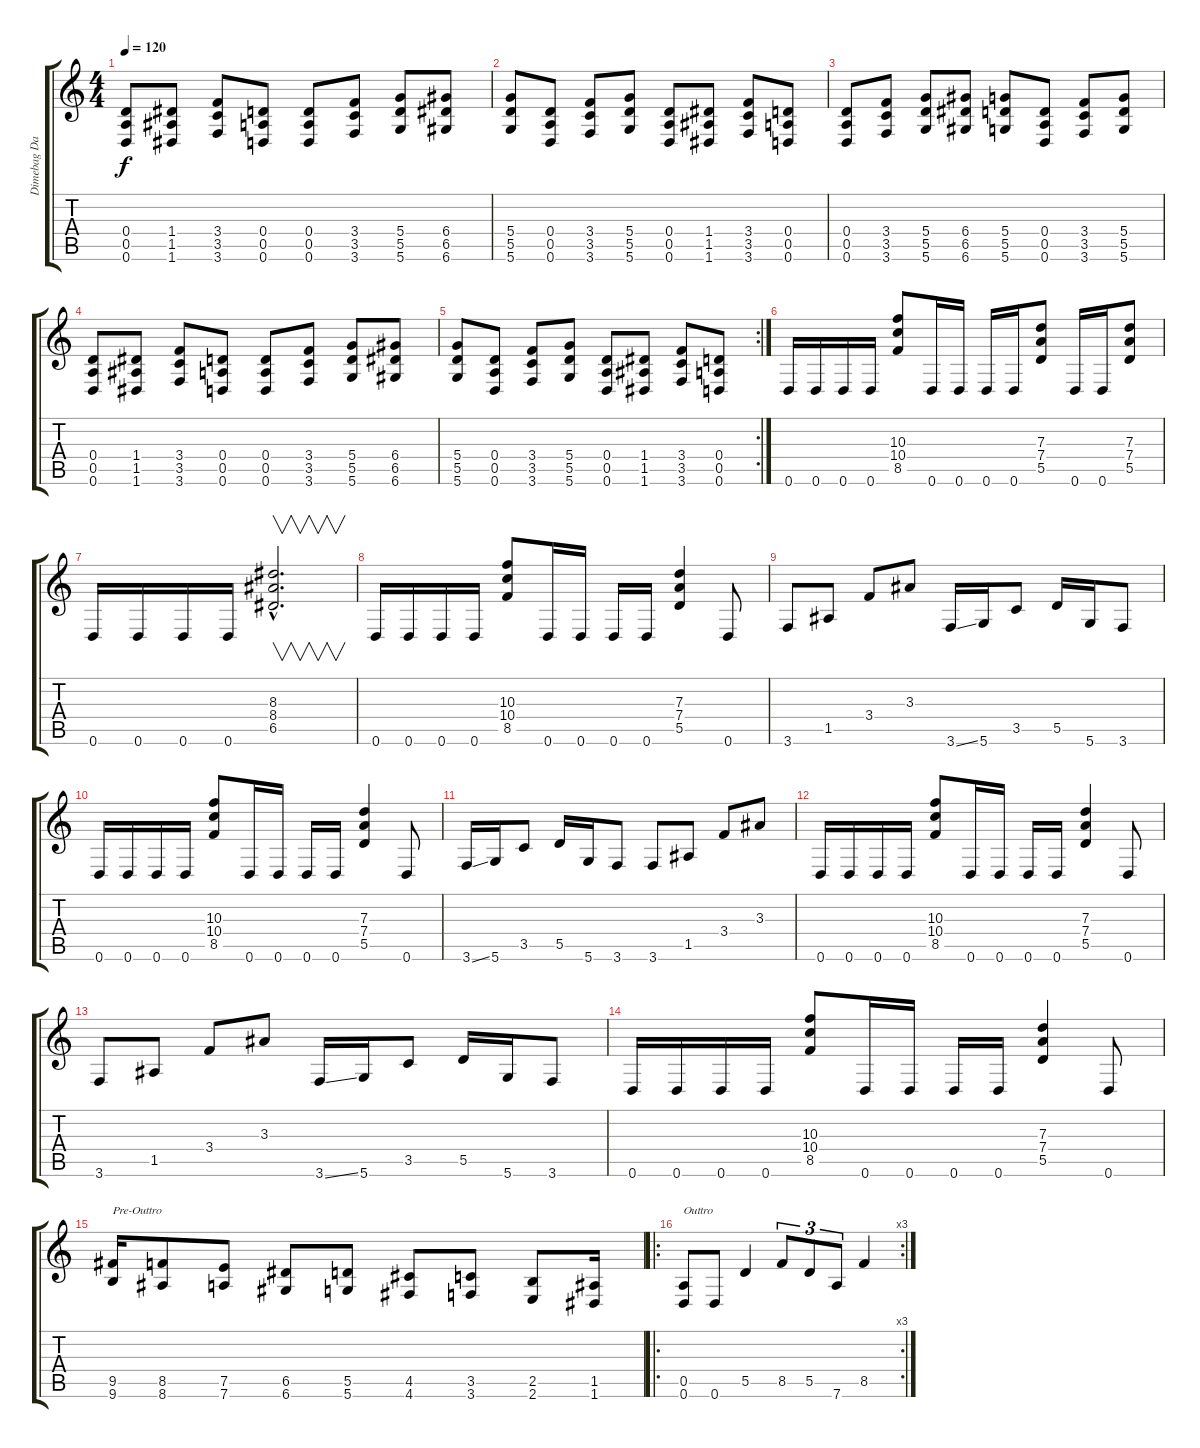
\track ("Dimebag Darrel" "Dimebag Da") {instrument distortionguitar}
\staff {score tabs}
\tuning (E4 B3 G3 D3 A2 D2) {hide}
\ts (4 4)
\tempo 120
\clef g2
\ks c
(0.4 0.5 0.6).8{dy f} (1.4 1.5 1.6).8 (3.4 3.5 3.6).8 (0.4 0.5 0.6).8 (0.4 0.5 0.6).8 (3.4 3.5 3.6).8 (5.4 5.5 5.6).8 (6.4 6.5 6.6).8 |
(5.4 5.5 5.6).8 (0.4 0.5 0.6).8 (3.4 3.5 3.6).8 (5.4 5.5 5.6).8 (0.4 0.5 0.6).8 (1.4 1.5 1.6).8 (3.4 3.5 3.6).8 (0.4 0.5 0.6).8 |
(0.4 0.5 0.6).8 (3.4 3.5 3.6).8 (5.4 5.5 5.6).8 (6.4 6.5 6.6).8 (5.4 5.5 5.6).8 (0.4 0.5 0.6).8 (3.4 3.5 3.6).8 (5.4 5.5 5.6).8 |
(0.4 0.5 0.6).8 (1.4 1.5 1.6).8 (3.4 3.5 3.6).8 (0.4 0.5 0.6).8 (0.4 0.5 0.6).8 (3.4 3.5 3.6).8 (5.4 5.5 5.6).8 (6.4 6.5 6.6).8 |
\rc 2
(5.4 5.5 5.6).8 (0.4 0.5 0.6).8 (3.4 3.5 3.6).8 (5.4 5.5 5.6).8 (0.4 0.5 0.6).8 (1.4 1.5 1.6).8 (3.4 3.5 3.6).8 (0.4 0.5 0.6).8 |
0.6.16 0.6.16 0.6.16 0.6.16 (10.3 10.4 8.5).8 0.6.16 0.6.16 0.6.16 0.6.16 (7.3 7.4 5.5).8 0.6.16 0.6.16 (7.3 7.4 5.5).8 |
0.6.16 0.6.16 0.6.16 0.6.16 (8.3{hac} 8.4{hac} 6.5{hac}).2{v d} |
0.6.16 0.6.16 0.6.16 0.6.16 (10.3 10.4 8.5).8 0.6.16 0.6.16 0.6.16 0.6.16 (7.3 7.4 5.5).4 0.6.8 |
3.6.8 1.5.8 3.4.8 3.3.8 3.6{ss}.16 5.6.16 3.5.8 5.5.16 5.6.16 3.6.8 |
0.6.16 0.6.16 0.6.16 0.6.16 (10.3 10.4 8.5).8 0.6.16 0.6.16 0.6.16 0.6.16 (7.3 7.4 5.5).4 0.6.8 |
3.6{ss}.16 5.6.16 3.5.8 5.5.16 5.6.16 3.6.8 3.6.8 1.5.8 3.4.8 3.3.8 |
0.6.16 0.6.16 0.6.16 0.6.16 (10.3 10.4 8.5).8 0.6.16 0.6.16 0.6.16 0.6.16 (7.3 7.4 5.5).4 0.6.8 |
3.6.8 1.5.8 3.4.8 3.3.8 3.6{ss}.16 5.6.16 3.5.8 5.5.16 5.6.16 3.6.8 |
0.6.16 0.6.16 0.6.16 0.6.16 (10.3 10.4 8.5).8 0.6.16 0.6.16 0.6.16 0.6.16 (7.3 7.4 5.5).4 0.6.8 |
(9.5 9.6).16{txt "Pre-Outtro"} (8.5 8.6).8 (7.5 7.6).8 (6.5 6.6).8 (5.5 5.6).8 (4.5 4.6).8 (3.5 3.6).8 (2.5 2.6).8 (1.5 1.6).16 |
\ro
\rc 3
(0.5 0.6).8{txt "Outtro"} 0.6.8 5.5.4 8.5.8{tu (3 2)} 5.5.8{tu (3 2)} 7.6.8{tu (3 2)} 8.5.4
